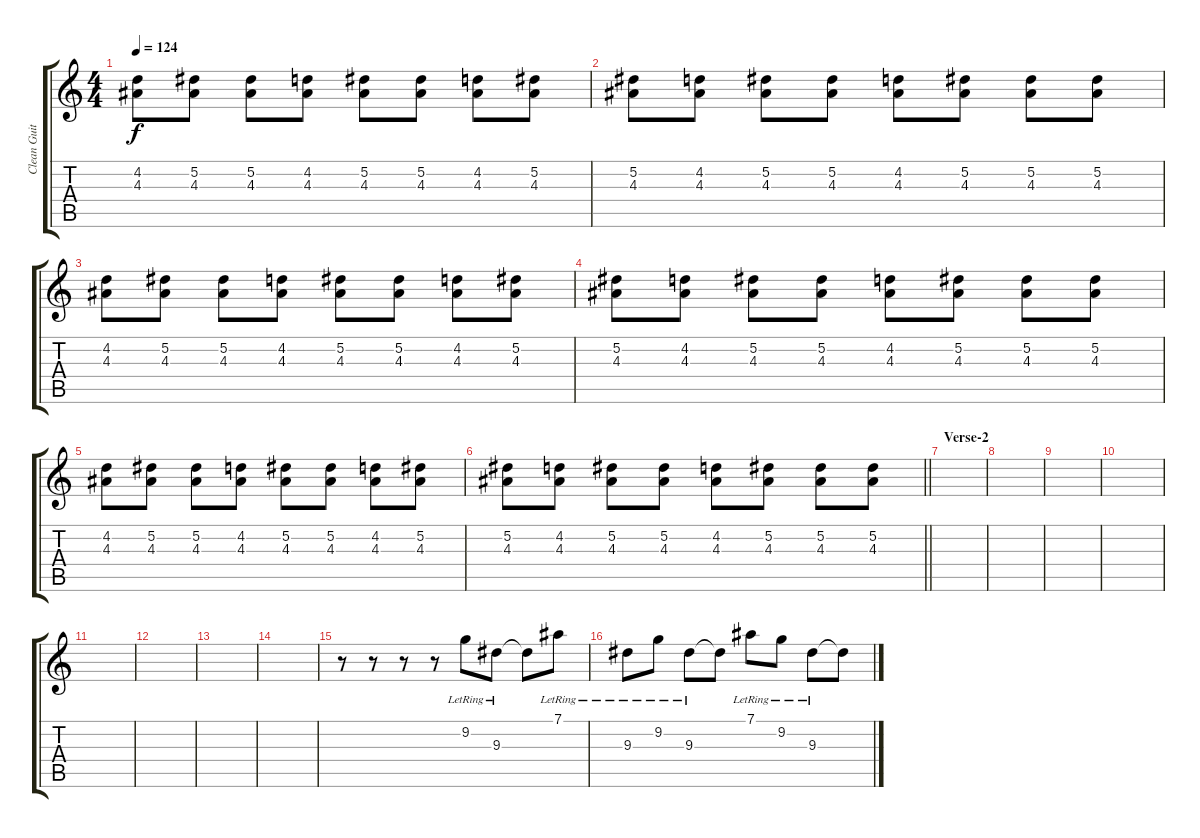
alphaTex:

\track ("Clean Guitar 2" "Clean Guit") {instrument electricguitarclean}
\staff {score tabs}
\tuning (Eb4 Bb3 Gb3 Db3 Ab2 Eb2) {hide}
\ts (4 4)
\tempo 124
\clef g2
\ks c
(4.2 4.3).8{dy f} (5.2 4.3).8 (5.2 4.3).8 (4.2 4.3).8 (5.2 4.3).8 (5.2 4.3).8 (4.2 4.3).8 (5.2 4.3).8 |
(5.2 4.3).8 (4.2 4.3).8 (5.2 4.3).8 (5.2 4.3).8 (4.2 4.3).8 (5.2 4.3).8 (5.2 4.3).8 (5.2 4.3).8 |
(4.2 4.3).8 (5.2 4.3).8 (5.2 4.3).8 (4.2 4.3).8 (5.2 4.3).8 (5.2 4.3).8 (4.2 4.3).8 (5.2 4.3).8 |
(5.2 4.3).8 (4.2 4.3).8 (5.2 4.3).8 (5.2 4.3).8 (4.2 4.3).8 (5.2 4.3).8 (5.2 4.3).8 (5.2 4.3).8 |
(4.2 4.3).8 (5.2 4.3).8 (5.2 4.3).8 (4.2 4.3).8 (5.2 4.3).8 (5.2 4.3).8 (4.2 4.3).8 (5.2 4.3).8 |
\barLineRight lightlight
(5.2 4.3).8 (4.2 4.3).8 (5.2 4.3).8 (5.2 4.3).8 (4.2 4.3).8 (5.2 4.3).8 (5.2 4.3).8 (5.2 4.3).8 |
\section ("" "Verse-2")
|
|
|
|
|
|
|
|
r.8 r.8 r.8 r.8 9.2{lr}.8 9.3{lr}.8 9.3{t}.8 7.1{lr}.8 |
9.3{lr}.8 9.2{lr}.8 9.3{lr}.8 9.3{t}.8 7.1{lr}.8 9.2{lr}.8 9.3{lr}.8 9.3{t}.8
